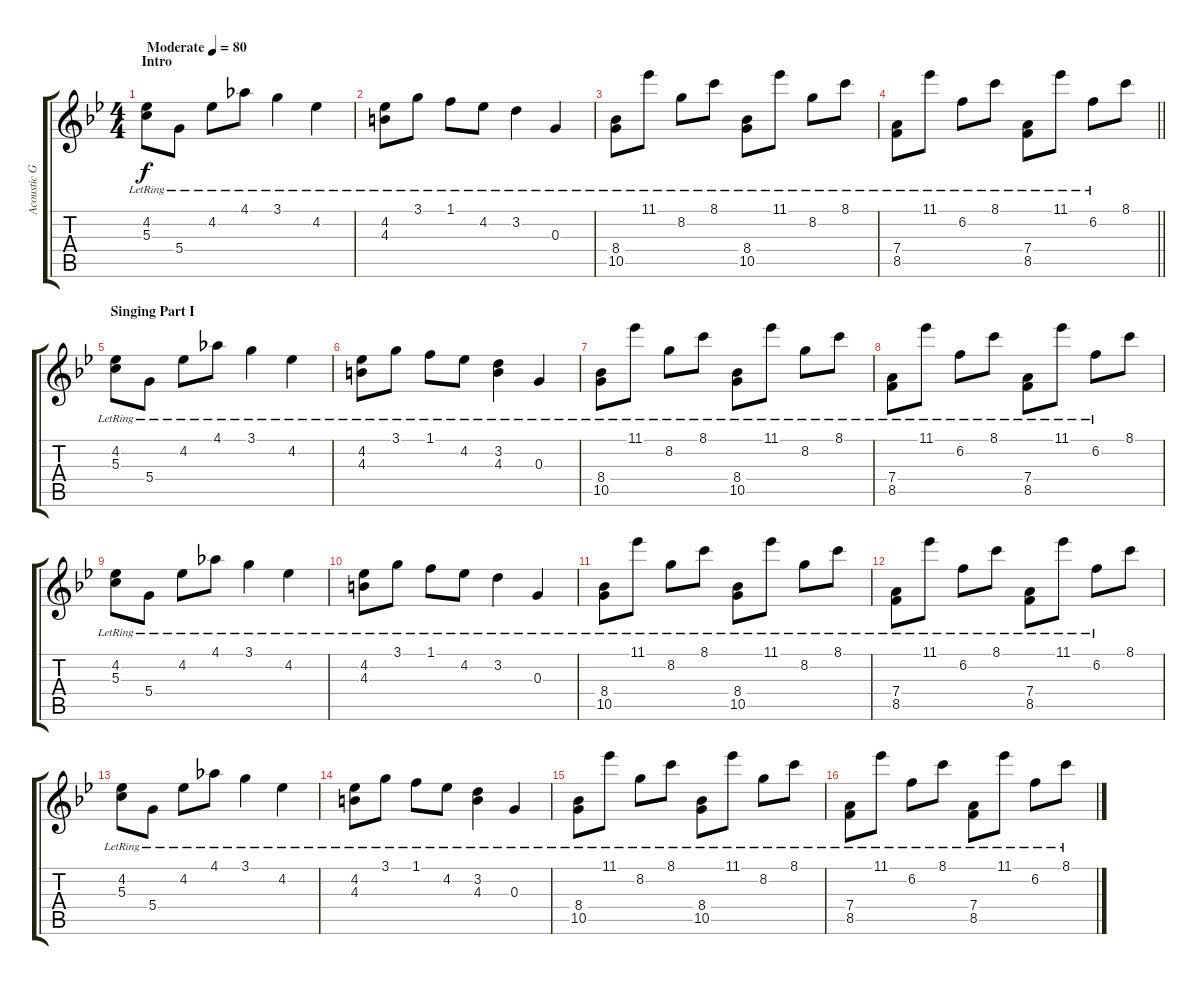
\track ("Acoustic Guitar (Steve Hackett)" "Acoustic G") {instrument acousticguitarsteel}
\staff {score tabs}
\tuning (E4 B3 G3 D3 A2 E2) {hide}
\ts (4 4)
\section ("" "Intro")
\tempo (80 "Moderate")
\clef g2
\ks bb
(4.2{lr} 5.3{lr}).8{dy f instrument acousticguitarsteel} 5.4{lr}.8 4.2{lr}.8 4.1{lr}.8 3.1{lr}.4 4.2{lr}.4 |
(4.2{lr} 4.3{lr}).8 3.1{lr}.8 1.1{lr}.8 4.2{lr}.8 3.2{lr}.4 0.3{lr}.4 |
(8.4{lr} 10.5{lr}).8 11.1{lr}.8 8.2{lr}.8 8.1{lr}.8 (8.4{lr} 10.5{lr}).8 11.1{lr}.8 8.2{lr}.8 8.1{lr}.8 |
\barLineRight lightlight
(7.4{lr} 8.5{lr}).8 11.1{lr}.8 6.2{lr}.8 8.1{lr}.8 (7.4{lr} 8.5{lr}).8 11.1{lr}.8 6.2{lr}.8 8.1.8 |
\section ("" "Singing Part I")
(4.2{lr} 5.3{lr}).8 5.4{lr}.8 4.2{lr}.8 4.1{lr}.8 3.1{lr}.4 4.2{lr}.4 |
(4.2{lr} 4.3{lr}).8 3.1{lr}.8 1.1{lr}.8 4.2{lr}.8 (3.2{lr} 4.3).4 0.3{lr}.4 |
(8.4{lr} 10.5{lr}).8 11.1{lr}.8 8.2{lr}.8 8.1{lr}.8 (8.4{lr} 10.5{lr}).8 11.1{lr}.8 8.2{lr}.8 8.1{lr}.8 |
(7.4{lr} 8.5{lr}).8 11.1{lr}.8 6.2{lr}.8 8.1{lr}.8 (7.4{lr} 8.5{lr}).8 11.1{lr}.8 6.2{lr}.8 8.1.8 |
(4.2{lr} 5.3{lr}).8 5.4{lr}.8 4.2{lr}.8 4.1{lr}.8 3.1{lr}.4 4.2{lr}.4 |
(4.2{lr} 4.3{lr}).8 3.1{lr}.8 1.1{lr}.8 4.2{lr}.8 3.2{lr}.4 0.3{lr}.4 |
(8.4{lr} 10.5{lr}).8 11.1{lr}.8 8.2{lr}.8 8.1{lr}.8 (8.4{lr} 10.5{lr}).8 11.1{lr}.8 8.2{lr}.8 8.1{lr}.8 |
(7.4{lr} 8.5{lr}).8 11.1{lr}.8 6.2{lr}.8 8.1{lr}.8 (7.4{lr} 8.5{lr}).8 11.1{lr}.8 6.2{lr}.8 8.1.8 |
(4.2{lr} 5.3{lr}).8 5.4{lr}.8 4.2{lr}.8 4.1{lr}.8 3.1{lr}.4 4.2{lr}.4 |
(4.2{lr} 4.3{lr}).8 3.1{lr}.8 1.1{lr}.8 4.2{lr}.8 (3.2{lr} 4.3).4 0.3{lr}.4 |
(8.4{lr} 10.5{lr}).8 11.1{lr}.8 8.2{lr}.8 8.1{lr}.8 (8.4{lr} 10.5{lr}).8 11.1{lr}.8 8.2{lr}.8 8.1{lr}.8 |
(7.4{lr} 8.5{lr}).8 11.1{lr}.8 6.2{lr}.8 8.1{lr}.8 (7.4{lr} 8.5{lr}).8 11.1{lr}.8 6.2{lr}.8 8.1{lr}.8
